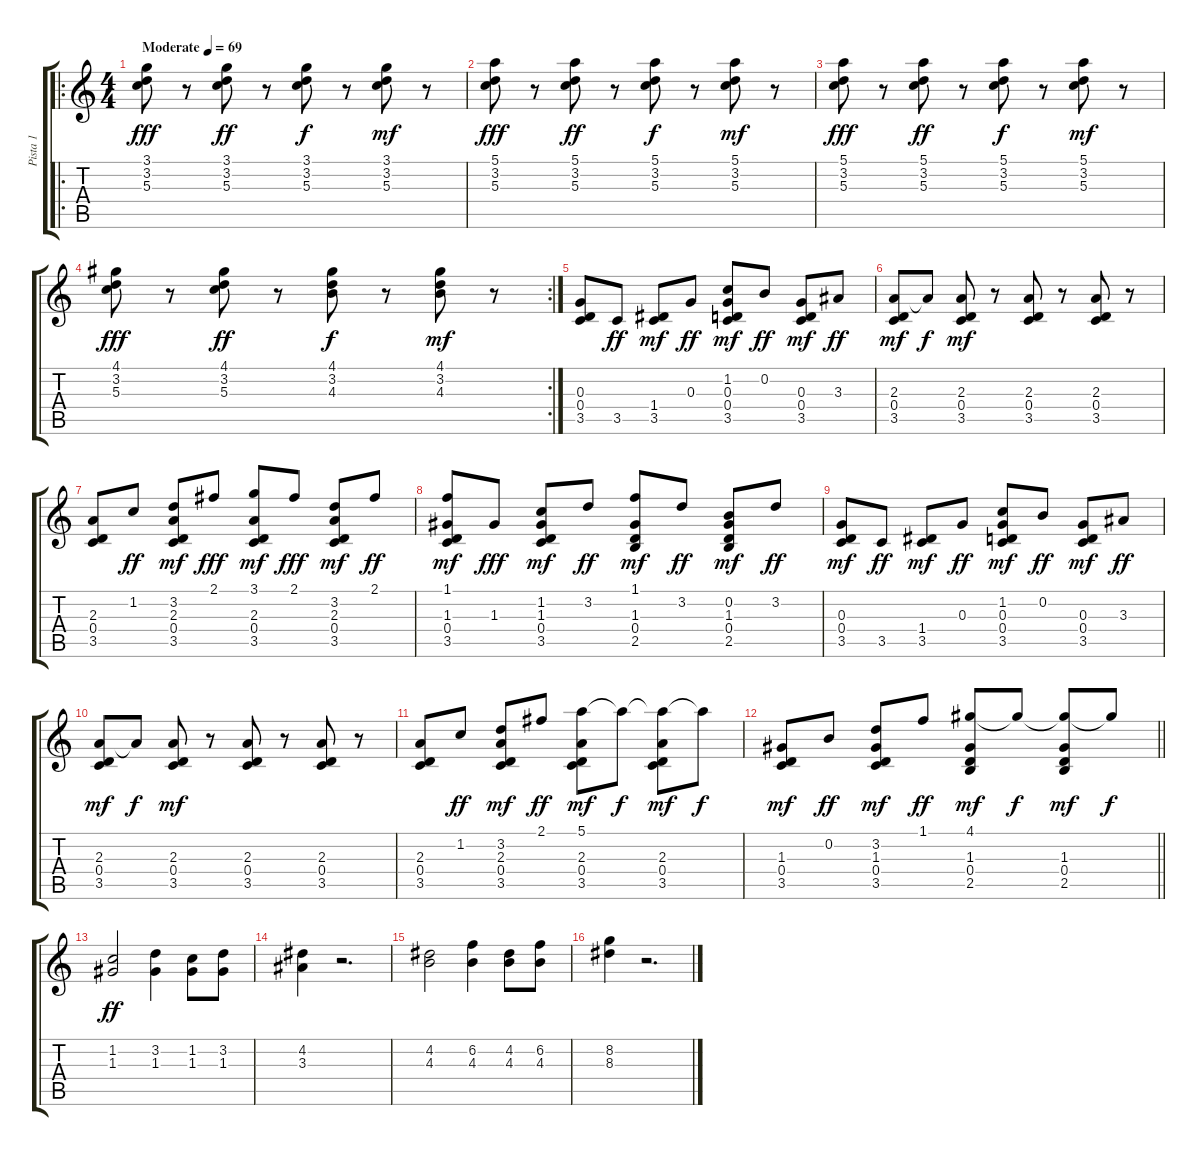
\track ("Pista 1" "Pista 1") {instrument acousticguitarsteel}
\staff {score tabs}
\tuning (E4 B3 G3 D3 A2 E2) {hide}
\ro
\ts (4 4)
\tempo (69 "Moderate")
\clef g2
\ks c
(3.1 3.2 5.3).8{dy fff instrument acousticguitarsteel} r.8 (3.1 3.2 5.3).8{dy ff} r.8 (3.1 3.2 5.3).8{dy f} r.8 (3.1 3.2 5.3).8{dy mf} r.8 |
(5.1 3.2 5.3).8{dy fff} r.8 (5.1 3.2 5.3).8{dy ff} r.8 (5.1 3.2 5.3).8{dy f} r.8 (5.1 3.2 5.3).8{dy mf} r.8 |
(5.1 3.2 5.3).8{dy fff} r.8 (5.1 3.2 5.3).8{dy ff} r.8 (5.1 3.2 5.3).8{dy f} r.8 (5.1 3.2 5.3).8{dy mf} r.8 |
\rc 2
(4.1 3.2 5.3).8{dy fff} r.8 (4.1 3.2 5.3).8{dy ff} r.8 (4.1 3.2 4.3).8{dy f} r.8 (4.1 3.2 4.3).8{dy mf} r.8 |
(0.3 0.4 3.5).8 3.5.8{dy ff} (1.4 3.5).8{dy mf} 0.3.8{dy ff} (1.2 0.3 0.4 3.5).8{dy mf} 0.2.8{dy ff} (0.3 0.4 3.5).8{dy mf} 3.3.8{dy ff} |
(2.3 0.4 3.5).8{dy mf} 2.3{t}.8{dy f} (2.3 0.4 3.5).8{dy mf} r.8 (2.3 0.4 3.5).8 r.8 (2.3 0.4 3.5).8 r.8 |
(2.3 0.4 3.5).8 1.2.8{dy ff} (3.2 2.3 0.4 3.5).8{dy mf} 2.1.8{dy fff} (3.1 2.3 0.4 3.5).8{dy mf} 2.1.8{dy fff} (3.2 2.3 0.4 3.5).8{dy mf} 2.1.8{dy ff} |
(1.1 1.3 0.4 3.5).8{dy mf} 1.3.8{dy fff} (1.2 1.3 0.4 3.5).8{dy mf} 3.2.8{dy ff} (1.1 1.3 0.4 2.5).8{dy mf} 3.2.8{dy ff} (0.2 1.3 0.4 2.5).8{dy mf} 3.2.8{dy ff} |
(0.3 0.4 3.5).8{dy mf} 3.5.8{dy ff} (1.4 3.5).8{dy mf} 0.3.8{dy ff} (1.2 0.3 0.4 3.5).8{dy mf} 0.2.8{dy ff} (0.3 0.4 3.5).8{dy mf} 3.3.8{dy ff} |
(2.3 0.4 3.5).8{dy mf} 2.3{t}.8{dy f} (2.3 0.4 3.5).8{dy mf} r.8 (2.3 0.4 3.5).8 r.8 (2.3 0.4 3.5).8 r.8 |
(2.3 0.4 3.5).8 1.2.8{dy ff} (3.2 2.3 0.4 3.5).8{dy mf} 2.1.8{dy ff} (5.1 2.3 0.4 3.5).8{dy mf} 5.1{t}.8{dy f} (5.1{t} 2.3 0.4 3.5).8{dy mf} 5.1{t}.8{dy f} |
\barLineRight lightlight
(1.3 0.4 3.5).8{dy mf} 0.2.8{dy ff} (3.2 1.3 0.4 3.5).8{dy mf} 1.1.8{dy ff} (4.1 1.3 0.4 2.5).8{dy mf} 4.1{t}.8{dy f} (4.1{t} 1.3 0.4 2.5).8{dy mf} 4.1{t}.8{dy f} |
(1.2 1.3).2{dy ff} (3.2 1.3).4 (1.2 1.3).8 (3.2 1.3).8 |
(4.2 3.3).4 r.2{d} |
(4.2 4.3).2 (6.2 4.3).4 (4.2 4.3).8 (6.2 4.3).8 |
(8.2 8.3).4 r.2{d}
